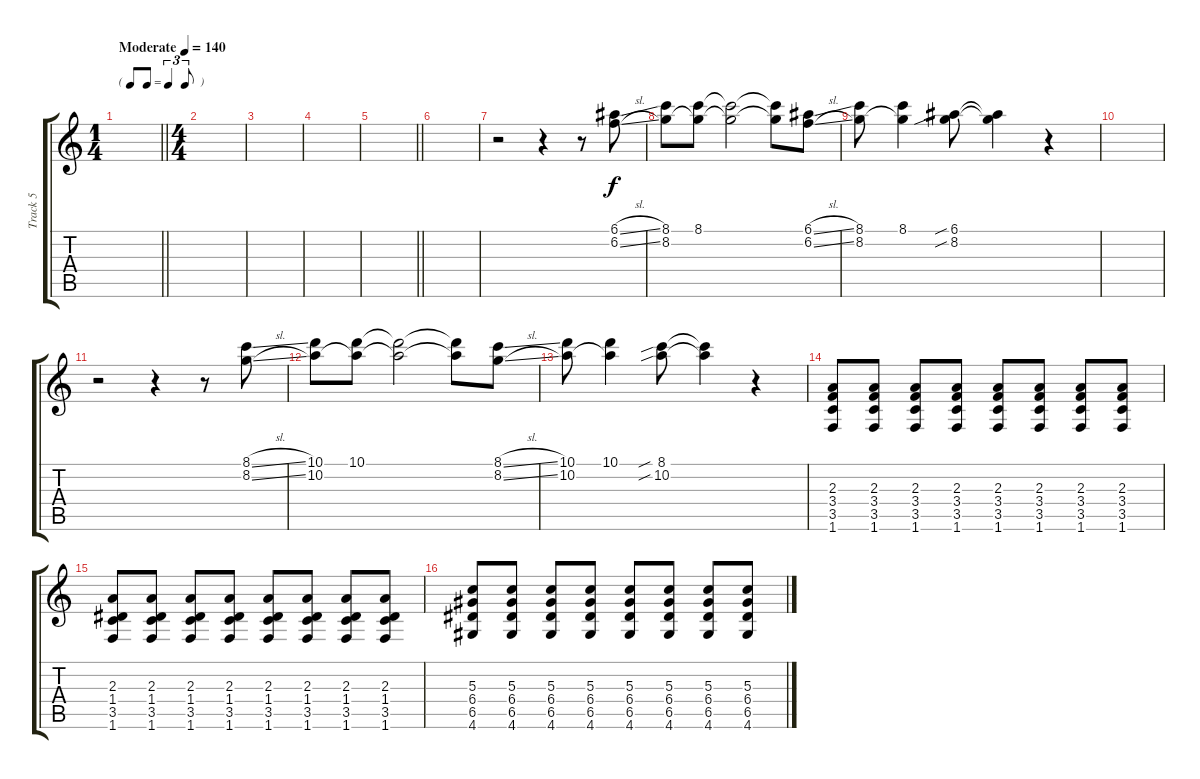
\track ("Track 5" "Track 5") {instrument electricguitarclean}
\staff {score tabs}
\tuning (E4 B3 G3 D3 A2 E2) {hide}
\ts (1 4)
\tf triplet8th
\tempo (140 "Moderate")
\clef g2
\barLineRight lightlight
\ks c
|
\ts (4 4)
|
|
|
\barLineRight lightlight
|
|
r.2 r.4 r.8 (6.1{sl} 6.2{sl}).8 |
(8.1 8.2).8 (8.1 8.2{t}).8 (8.1{t} 8.2{t}).2 (8.1{t} 8.2{t}).8 (6.1{sl} 6.2{sl}).8 |
(8.1 8.2).8 (8.1 8.2{t}).4 (6.1{sib} 8.2{sib}).8 (6.1{t} 8.2{t}).4 r.4 |
|
r.2 r.4 r.8 (8.1{sl} 8.2{sl}).8 |
(10.1 10.2).8 (10.1 10.2{t}).8 (10.1{t} 10.2{t}).2 (10.1{t} 10.2{t}).8 (8.1{sl} 8.2{sl}).8 |
(10.1 10.2).8 (10.1 10.2{t}).4 (8.1{sib} 10.2{sib}).8 (8.1{t} 10.2{t}).4 r.4 |
(2.3 3.4 3.5 1.6).8{volume 6} (2.3 3.4 3.5 1.6).8 (2.3 3.4 3.5 1.6).8 (2.3 3.4 3.5 1.6).8 (2.3 3.4 3.5 1.6).8 (2.3 3.4 3.5 1.6).8 (2.3 3.4 3.5 1.6).8 (2.3 3.4 3.5 1.6).8 |
(2.3 1.4 3.5 1.6).8 (2.3 1.4 3.5 1.6).8 (2.3 1.4 3.5 1.6).8 (2.3 1.4 3.5 1.6).8 (2.3 1.4 3.5 1.6).8 (2.3 1.4 3.5 1.6).8 (2.3 1.4 3.5 1.6).8 (2.3 1.4 3.5 1.6).8 |
(5.3 6.4 6.5 4.6).8 (5.3 6.4 6.5 4.6).8 (5.3 6.4 6.5 4.6).8 (5.3 6.4 6.5 4.6).8 (5.3 6.4 6.5 4.6).8 (5.3 6.4 6.5 4.6).8 (5.3 6.4 6.5 4.6).8 (5.3 6.4 6.5 4.6).8
